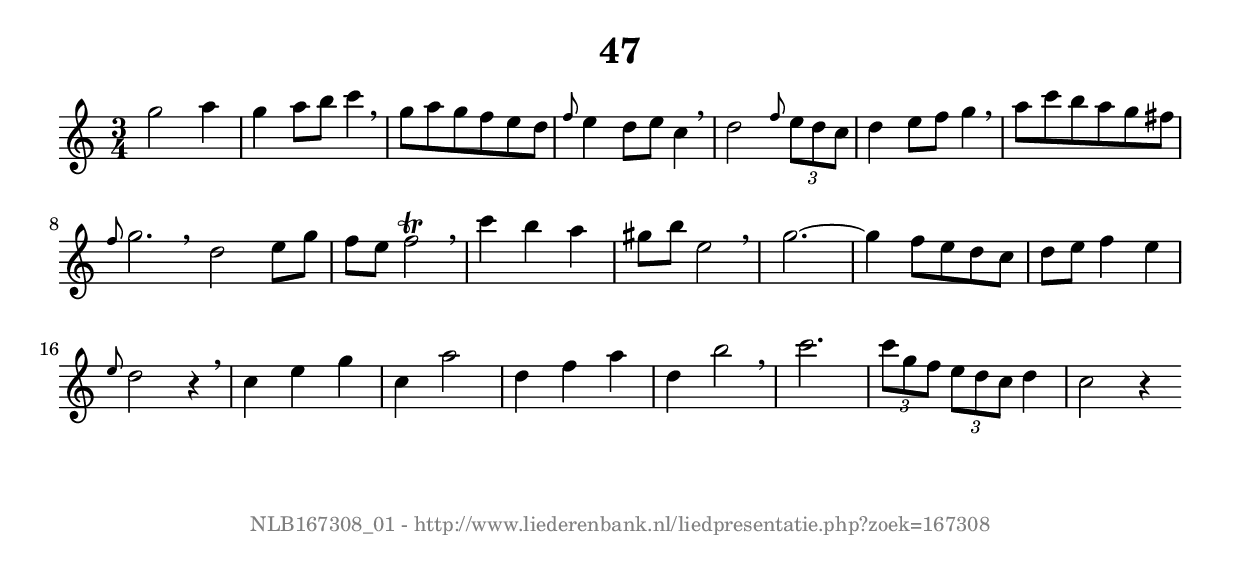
%
% produced by wce2krn 1.64 (7 June 2014)
%
\version"2.16"
#(append! paper-alist '(("long" . (cons (* 210 mm) (* 2000 mm)))))
#(set-default-paper-size "long")
sb = {\breathe}
mBreak = {\breathe }
bBreak = {\breathe }
x = {\once\override NoteHead #'style = #'cross }
gl=\glissando
itime={\override Staff.TimeSignature #'stencil = ##f }
ficta = {\once\set suggestAccidentals = ##t}
fine = {\once\override Score.RehearsalMark #'self-alignment-X = #1 \mark \markup {\italic{Fine}}}
dc = {\once\override Score.RehearsalMark #'self-alignment-X = #1 \mark \markup {\italic{D.C.}}}
dcf = {\once\override Score.RehearsalMark #'self-alignment-X = #1 \mark \markup {\italic{D.C. al Fine}}}
dcc = {\once\override Score.RehearsalMark #'self-alignment-X = #1 \mark \markup {\italic{D.C. al Coda}}}
ds = {\once\override Score.RehearsalMark #'self-alignment-X = #1 \mark \markup {\italic{D.S.}}}
dsf = {\once\override Score.RehearsalMark #'self-alignment-X = #1 \mark \markup {\italic{D.S. al Fine}}}
dsc = {\once\override Score.RehearsalMark #'self-alignment-X = #1 \mark \markup {\italic{D.S. al Coda}}}
pv = {\set Score.repeatCommands = #'((volta "1"))}
sv = {\set Score.repeatCommands = #'((volta "2"))}
tv = {\set Score.repeatCommands = #'((volta "3"))}
qv = {\set Score.repeatCommands = #'((volta "4"))}
xv = {\set Score.repeatCommands = #'((volta #f))}
\header{ tagline = ""
title = "47"
}
\score {{
\key c \major
\relative g''
{
\set melismaBusyProperties = #'()
\time 3/4
\tempo 4=120
\override Score.MetronomeMark #'transparent = ##t
\override Score.RehearsalMark #'break-visibility = #(vector #t #t #f)
g2 a4 g a8 b c4 \sb g8 a g f e d \grace { f8 } e4 d8 e c4 \mBreak \bar "|"
d2 \grace { f8 } \times 2/3 { e8 d c } d4 e8 f g4 \sb a8 c b a g fis \grace { f8 } g2. \bar ":|:" \bBreak
d2 e8 g f e f2^\trill \sb c'4 b a gis8 b e,2 \mBreak \bar "|"
g2.~ g4 f8 e d c d e f4 e \grace { e8 } d2 r4 \mBreak \bar "|"
c4 e g c, a'2 d,4 f a d, b'2 \mBreak \bar "|"
c2. \times 2/3 { c8[ g f] } \times 2/3 { e d c } d4 c2 r4 \bar ":|"
 }}
 \midi { }
 \layout {
            indent = 0.0\cm
}
}
\markup { \vspace #0 } \markup { \with-color #grey \fill-line { \center-column { \smaller "NLB167308_01 - http://www.liederenbank.nl/liedpresentatie.php?zoek=167308" } } }
